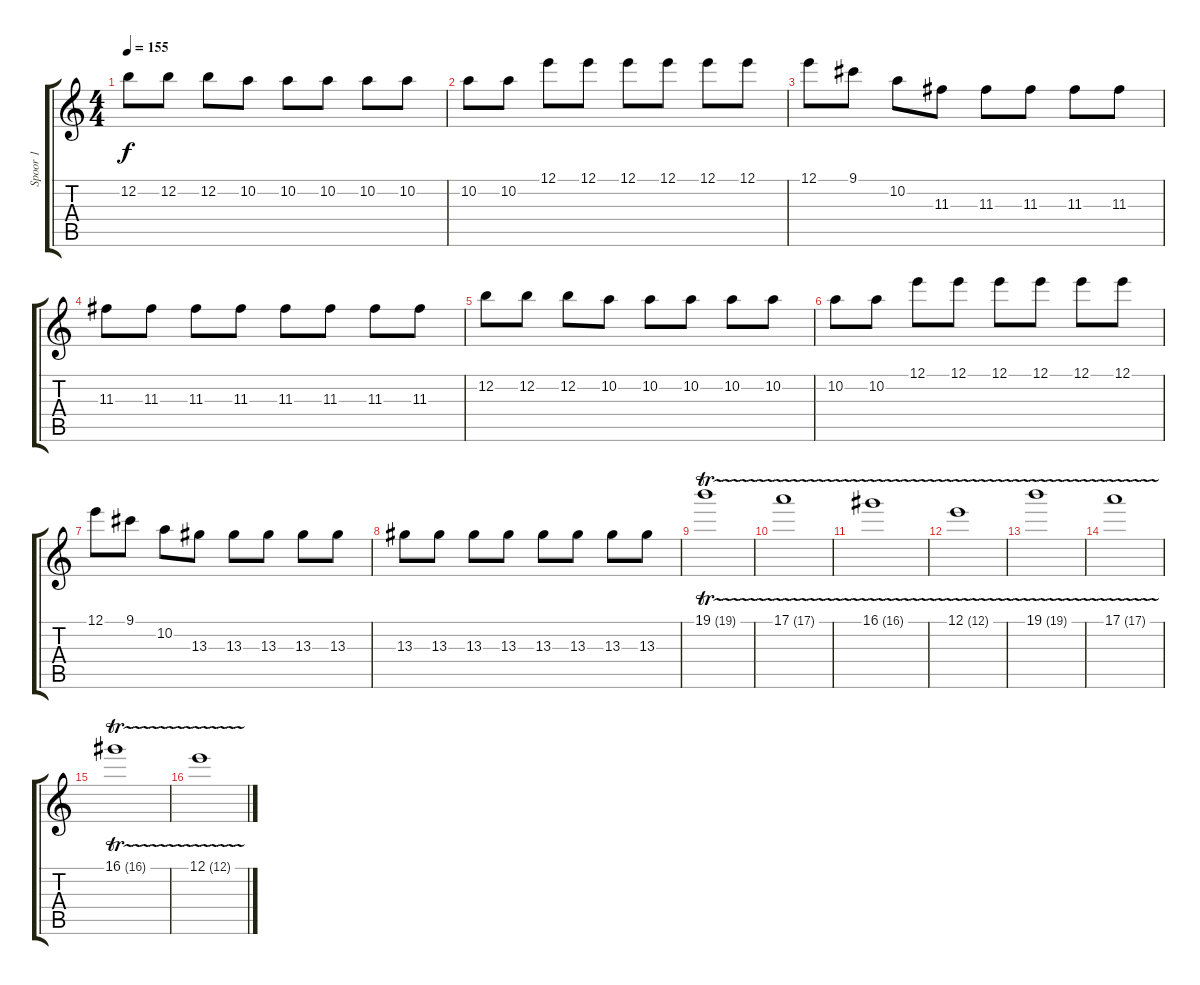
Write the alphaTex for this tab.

\track ("Spoor 1" "Spoor 1") {instrument overdrivenguitar}
\staff {score tabs}
\tuning (E4 B3 G3 D3 A2 E2) {hide}
\ts (4 4)
\tempo 155
\clef g2
\ks c
12.2.8{dy f} 12.2.8 12.2.8 10.2.8 10.2.8 10.2.8 10.2.8 10.2.8 |
10.2.8 10.2.8 12.1.8 12.1.8 12.1.8 12.1.8 12.1.8 12.1.8 |
12.1.8 9.1.8 10.2.8 11.3.8 11.3.8 11.3.8 11.3.8 11.3.8 |
11.3.8 11.3.8 11.3.8 11.3.8 11.3.8 11.3.8 11.3.8 11.3.8 |
12.2.8 12.2.8 12.2.8 10.2.8 10.2.8 10.2.8 10.2.8 10.2.8 |
10.2.8 10.2.8 12.1.8 12.1.8 12.1.8 12.1.8 12.1.8 12.1.8 |
12.1.8 9.1.8 10.2.8 13.3.8 13.3.8 13.3.8 13.3.8 13.3.8 |
13.3.8 13.3.8 13.3.8 13.3.8 13.3.8 13.3.8 13.3.8 13.3.8 |
19.1{tr (19 16)}.1 |
17.1{tr (17 16)}.1 |
16.1{tr (16 16)}.1 |
12.1{tr (12 16)}.1 |
19.1{tr (19 16)}.1 |
17.1{tr (17 16)}.1 |
16.1{tr (16 16)}.1 |
12.1{tr (12 16)}.1
